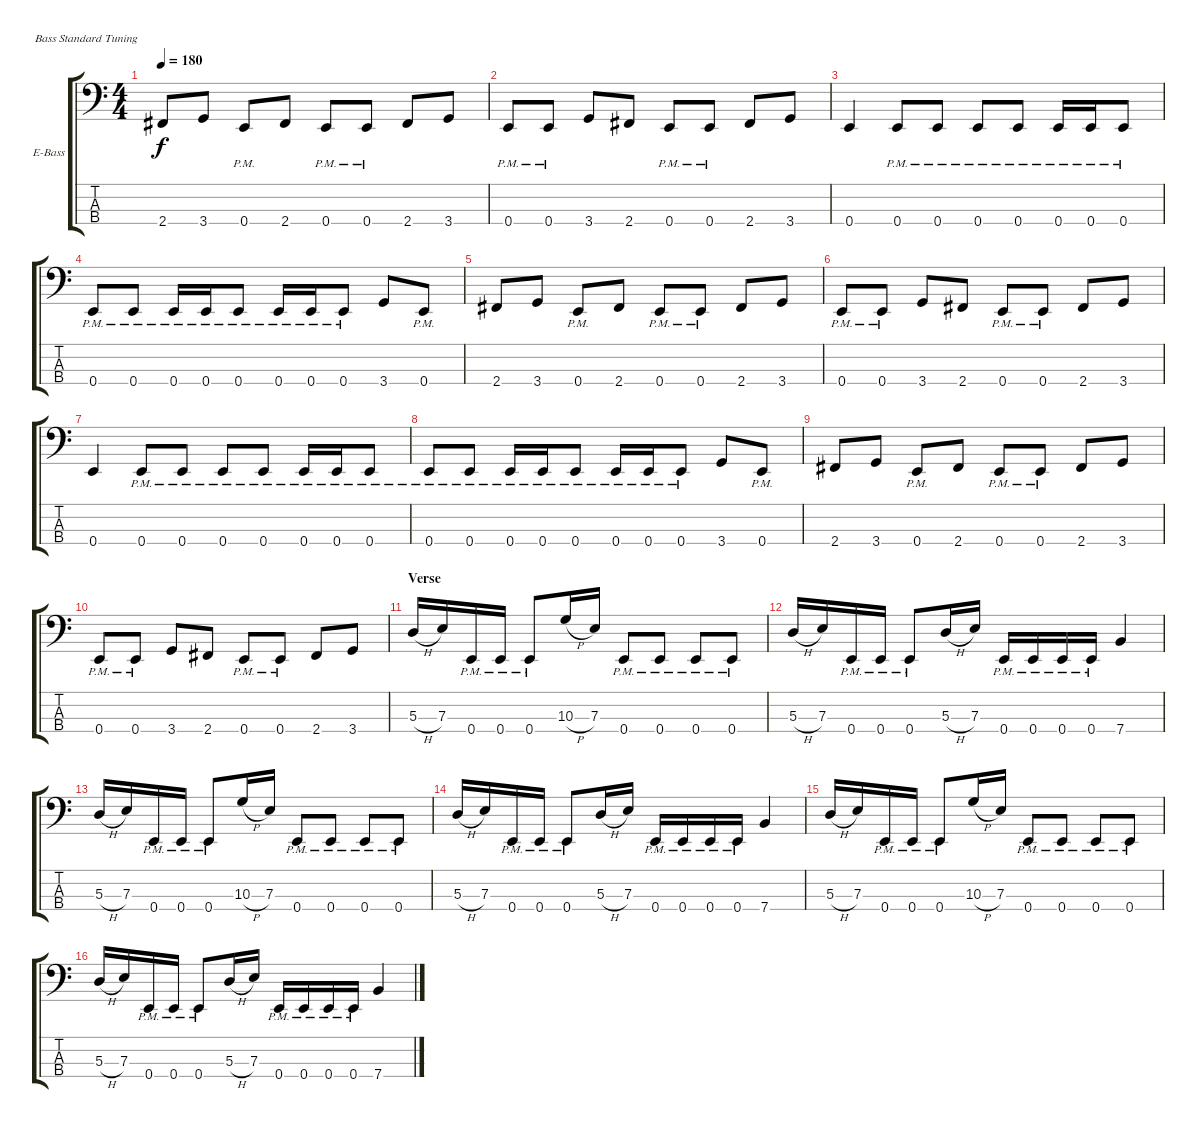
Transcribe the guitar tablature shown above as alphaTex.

\bracketExtendMode groupsimilarinstruments
\firstSystemTrackNameOrientation horizontal
\otherSystemsTrackNameOrientation horizontal
\track ("D. Ellefson" "E-Bass") {instrument electricbasspick}
\staff {score tabs}
\tuning (G2 D2 A1 E1)
\ts (4 4)
\tempo 180
\clef f4
\ks c
2.4.8{dy f} 3.4.8 0.4{pm}.8 2.4.8 0.4{pm}.8 0.4{pm}.8 2.4.8 3.4.8 |
0.4{pm}.8 0.4{pm}.8 3.4.8 2.4.8 0.4{pm}.8 0.4{pm}.8 2.4.8 3.4.8 |
0.4.4 0.4{pm}.8 0.4{pm}.8 0.4{pm}.8 0.4{pm}.8 0.4{pm}.16 0.4{pm}.16 0.4{pm}.8 |
0.4{pm}.8 0.4{pm}.8 0.4{pm}.16 0.4{pm}.16 0.4{pm}.8 0.4{pm}.16 0.4{pm}.16 0.4{pm}.8 3.4.8 0.4{pm}.8 |
2.4.8 3.4.8 0.4{pm}.8 2.4.8 0.4{pm}.8 0.4{pm}.8 2.4.8 3.4.8 |
0.4{pm}.8 0.4{pm}.8 3.4.8 2.4.8 0.4{pm}.8 0.4{pm}.8 2.4.8 3.4.8 |
0.4.4 0.4{pm}.8 0.4{pm}.8 0.4{pm}.8 0.4{pm}.8 0.4{pm}.16 0.4{pm}.16 0.4{pm}.8 |
0.4{pm}.8 0.4{pm}.8 0.4{pm}.16 0.4{pm}.16 0.4{pm}.8 0.4{pm}.16 0.4{pm}.16 0.4{pm}.8 3.4.8 0.4{pm}.8 |
2.4.8 3.4.8 0.4{pm}.8 2.4.8 0.4{pm}.8 0.4{pm}.8 2.4.8 3.4.8 |
0.4{pm}.8 0.4{pm}.8 3.4.8 2.4.8 0.4{pm}.8 0.4{pm}.8 2.4.8 3.4.8 |
\section ("" "Verse")
5.3{h}.16 7.3.16 0.4{pm}.16 0.4{pm}.16 0.4{pm}.8 10.3{h}.16 7.3.16 0.4{pm}.8 0.4{pm}.8 0.4{pm}.8 0.4{pm}.8 |
5.3{h}.16 7.3.16 0.4{pm}.16 0.4{pm}.16 0.4{pm}.8 5.3{h}.16 7.3.16 0.4{pm}.16 0.4{pm}.16 0.4{pm}.16 0.4{pm}.16 7.4.4 |
5.3{h}.16 7.3.16 0.4{pm}.16 0.4{pm}.16 0.4{pm}.8 10.3{h}.16 7.3.16 0.4{pm}.8 0.4{pm}.8 0.4{pm}.8 0.4{pm}.8 |
5.3{h}.16 7.3.16 0.4{pm}.16 0.4{pm}.16 0.4{pm}.8 5.3{h}.16 7.3.16 0.4{pm}.16 0.4{pm}.16 0.4{pm}.16 0.4{pm}.16 7.4.4 |
5.3{h}.16 7.3.16 0.4{pm}.16 0.4{pm}.16 0.4{pm}.8 10.3{h}.16 7.3.16 0.4{pm}.8 0.4{pm}.8 0.4{pm}.8 0.4{pm}.8 |
5.3{h}.16 7.3.16 0.4{pm}.16 0.4{pm}.16 0.4{pm}.8 5.3{h}.16 7.3.16 0.4{pm}.16 0.4{pm}.16 0.4{pm}.16 0.4{pm}.16 7.4.4
